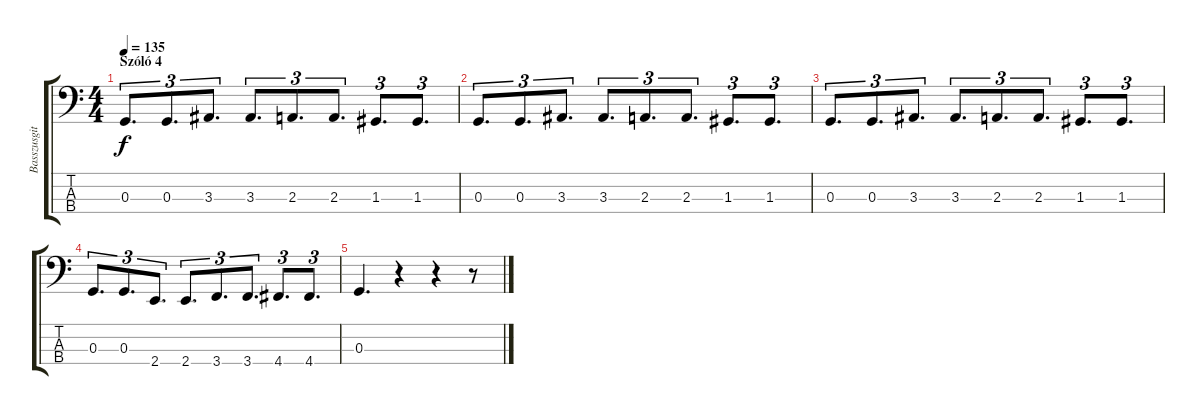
\track ("Basszusgitár" "Basszusgit") {instrument electricbassfinger}
\staff {score tabs}
\tuning (F2 C2 G1 D1) {hide}
\ts (4 4)
\section ("" "Szóló 4")
\tempo 135
\clef f4
\ks c
0.3.8{d tu (3 2) dy f} 0.3.8{d tu (3 2)} 3.3.8{d tu (3 2)} 3.3.8{d tu (3 2)} 2.3.8{d tu (3 2)} 2.3.8{d tu (3 2)} 1.3.8{d tu (3 2)} 1.3.8{d tu (3 2)} |
0.3.8{d tu (3 2)} 0.3.8{d tu (3 2)} 3.3.8{d tu (3 2)} 3.3.8{d tu (3 2)} 2.3.8{d tu (3 2)} 2.3.8{d tu (3 2)} 1.3.8{d tu (3 2)} 1.3.8{d tu (3 2)} |
0.3.8{d tu (3 2)} 0.3.8{d tu (3 2)} 3.3.8{d tu (3 2)} 3.3.8{d tu (3 2)} 2.3.8{d tu (3 2)} 2.3.8{d tu (3 2)} 1.3.8{d tu (3 2)} 1.3.8{d tu (3 2)} |
0.3.8{d tu (3 2)} 0.3.8{d tu (3 2)} 2.4.8{d tu (3 2)} 2.4.8{d tu (3 2)} 3.4.8{d tu (3 2)} 3.4.8{d tu (3 2)} 4.4.8{d tu (3 2)} 4.4.8{d tu (3 2)} |
0.3.4{d} r.4 r.4 r.8
